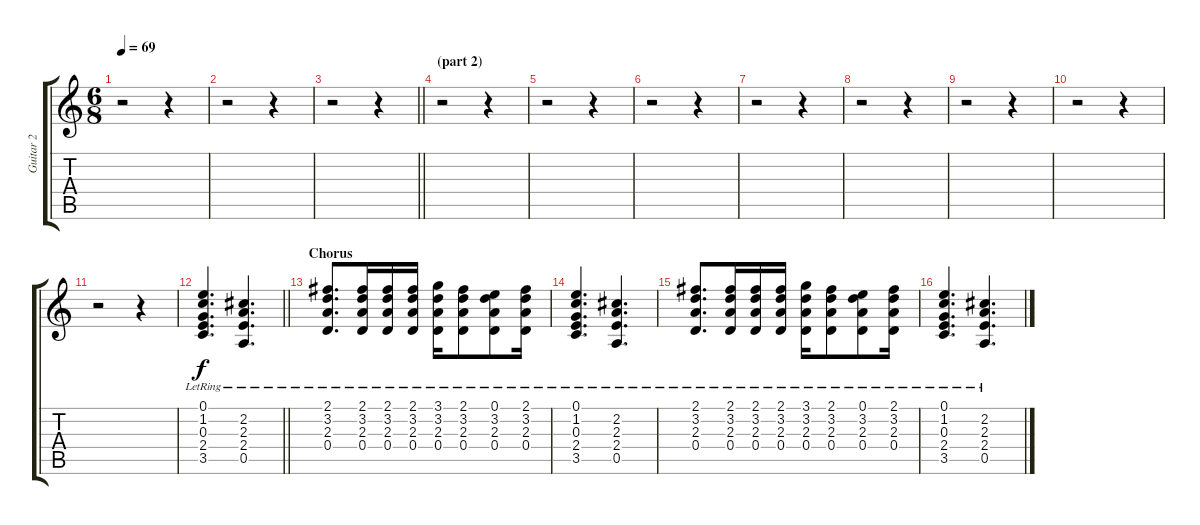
\track ("Guitar 2" "Guitar 2") {instrument acousticguitarsteel}
\staff {score tabs}
\tuning (E4 B3 G3 D3 A2 E2) {hide}
\ts (6 8)
\tempo 69
\clef g2
\ks c
r.2{dy f} r.4 |
r.2 r.4 |
\barLineRight lightlight
r.2 r.4 |
\section ("" "(part 2)")
r.2 r.4 |
r.2 r.4 |
r.2 r.4 |
r.2 r.4 |
r.2 r.4 |
r.2 r.4 |
r.2 r.4 |
r.2 r.4 |
\barLineRight lightlight
(0.1{lr} 1.2{lr} 0.3{lr} 2.4{lr} 3.5{lr}).4{d} (2.2{lr} 2.3{lr} 2.4{lr} 0.5{lr}).4{d} |
\section ("" "Chorus")
(2.1{lr} 3.2{lr} 2.3{lr} 0.4{lr}).8{d} (2.1{lr} 3.2{lr} 2.3{lr} 0.4{lr}).16 (2.1{lr} 3.2{lr} 2.3{lr} 0.4{lr}).16 (2.1{lr} 3.2{lr} 2.3{lr} 0.4{lr}).16 (3.1{lr} 3.2{lr} 2.3{lr} 0.4{lr}).16 (2.1{lr} 3.2{lr} 2.3{lr} 0.4{lr}).8 (0.1{lr} 3.2{lr} 2.3{lr} 0.4{lr}).8 (2.1{lr} 3.2{lr} 2.3{lr} 0.4{lr}).16 |
(0.1{lr} 1.2{lr} 0.3{lr} 2.4{lr} 3.5{lr}).4{d} (2.2{lr} 2.3{lr} 2.4{lr} 0.5{lr}).4{d} |
(2.1{lr} 3.2{lr} 2.3{lr} 0.4{lr}).8{d} (2.1{lr} 3.2{lr} 2.3{lr} 0.4{lr}).16 (2.1{lr} 3.2{lr} 2.3{lr} 0.4{lr}).16 (2.1{lr} 3.2{lr} 2.3{lr} 0.4{lr}).16 (3.1{lr} 3.2{lr} 2.3{lr} 0.4{lr}).16 (2.1{lr} 3.2{lr} 2.3{lr} 0.4{lr}).8 (0.1{lr} 3.2{lr} 2.3{lr} 0.4{lr}).8 (2.1{lr} 3.2{lr} 2.3{lr} 0.4{lr}).16 |
(0.1{lr} 1.2{lr} 0.3{lr} 2.4{lr} 3.5{lr}).4{d} (2.2{lr} 2.3{lr} 2.4{lr} 0.5{lr}).4{d}
